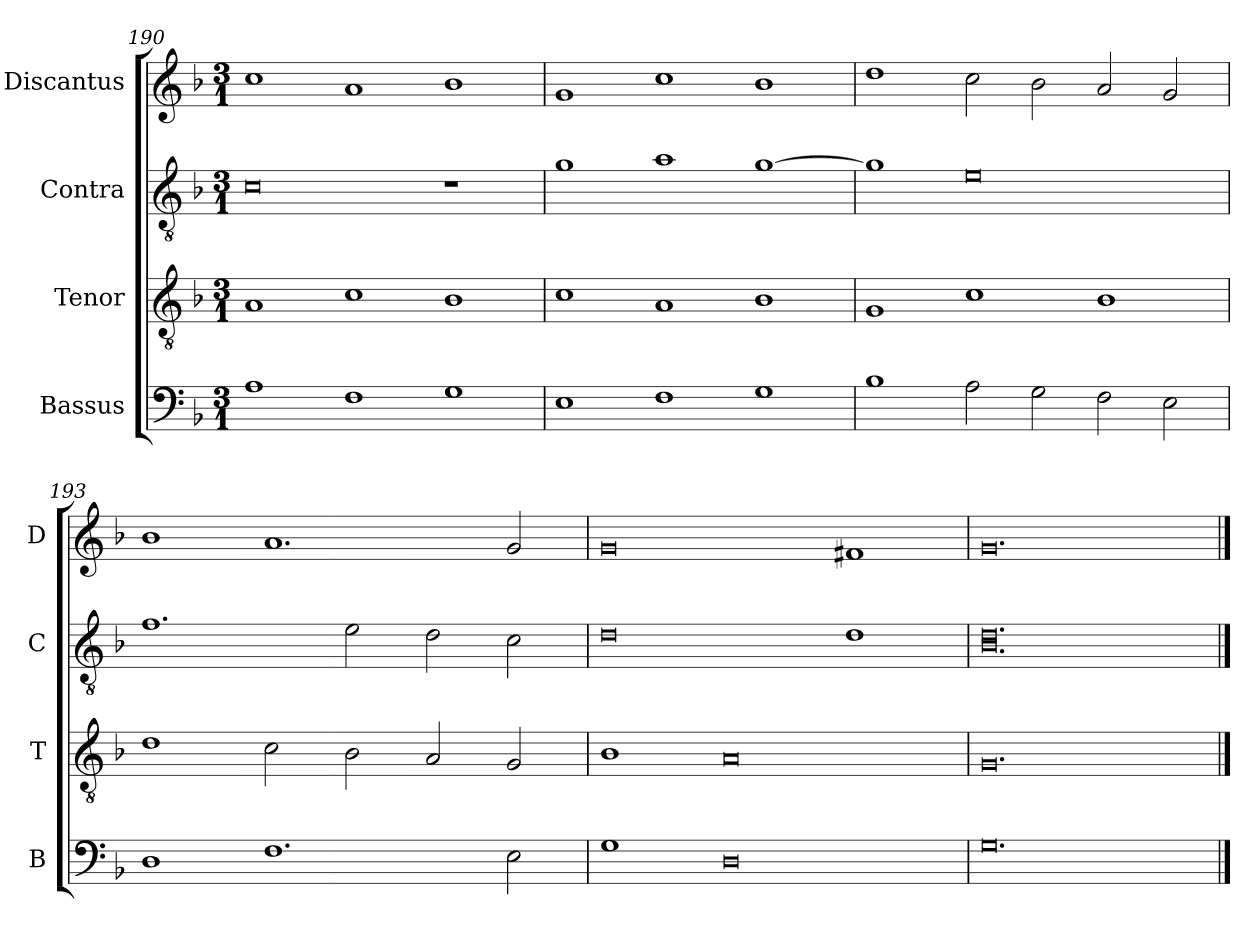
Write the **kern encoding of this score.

**kern	**kern	**kern	**kern
*part4	*part3	*part2	*part1
*staff4	*staff3	*staff2	*staff1
*I"Bassus	*I"Tenor	*I"Contra	*I"Discantus
*I'B	*I'T	*I'C	*I'D
*clefF4	*clefGv2	*clefGv2	*clefG2
*k[b-]	*k[b-]	*k[b-]	*k[b-]
*M3/1	*M3/1	*M3/1	*M3/1
=190	=190	=190	=190
1A	1A	0c	1cc
1F	1c	.	1a
1G	1B-	1r	1b-
=191	=191	=191	=191
1E	1c	1g	1g
1F	1A	1a	1cc
1G	1B-	[1g	1b-
=192	=192	=192	=192
1B-	1G	1g]	1dd
2A\	1c	0e	2cc\
2G\	.	.	2b-\
2F\	1B-	.	2a/
2E\	.	.	2g/
=193	=193	=193	=193
1D	1d	1.f	1b-
1.F	2c\	.	1.a
.	2B-\	2e\	.
.	2A/	2d\	.
2E\	2G/	2c\	2g/
=194	=194	=194	=194
1G	1B-	0d	0g
0D	0A	.	.
.	.	1d	1f#X
=195	=195	=195	=195
*	*	*^	*
0.G	0.G	0.B-\	0.d/	0.g
*	*	*v	*v	*
==	==	==	==
*-	*-	*-	*-
